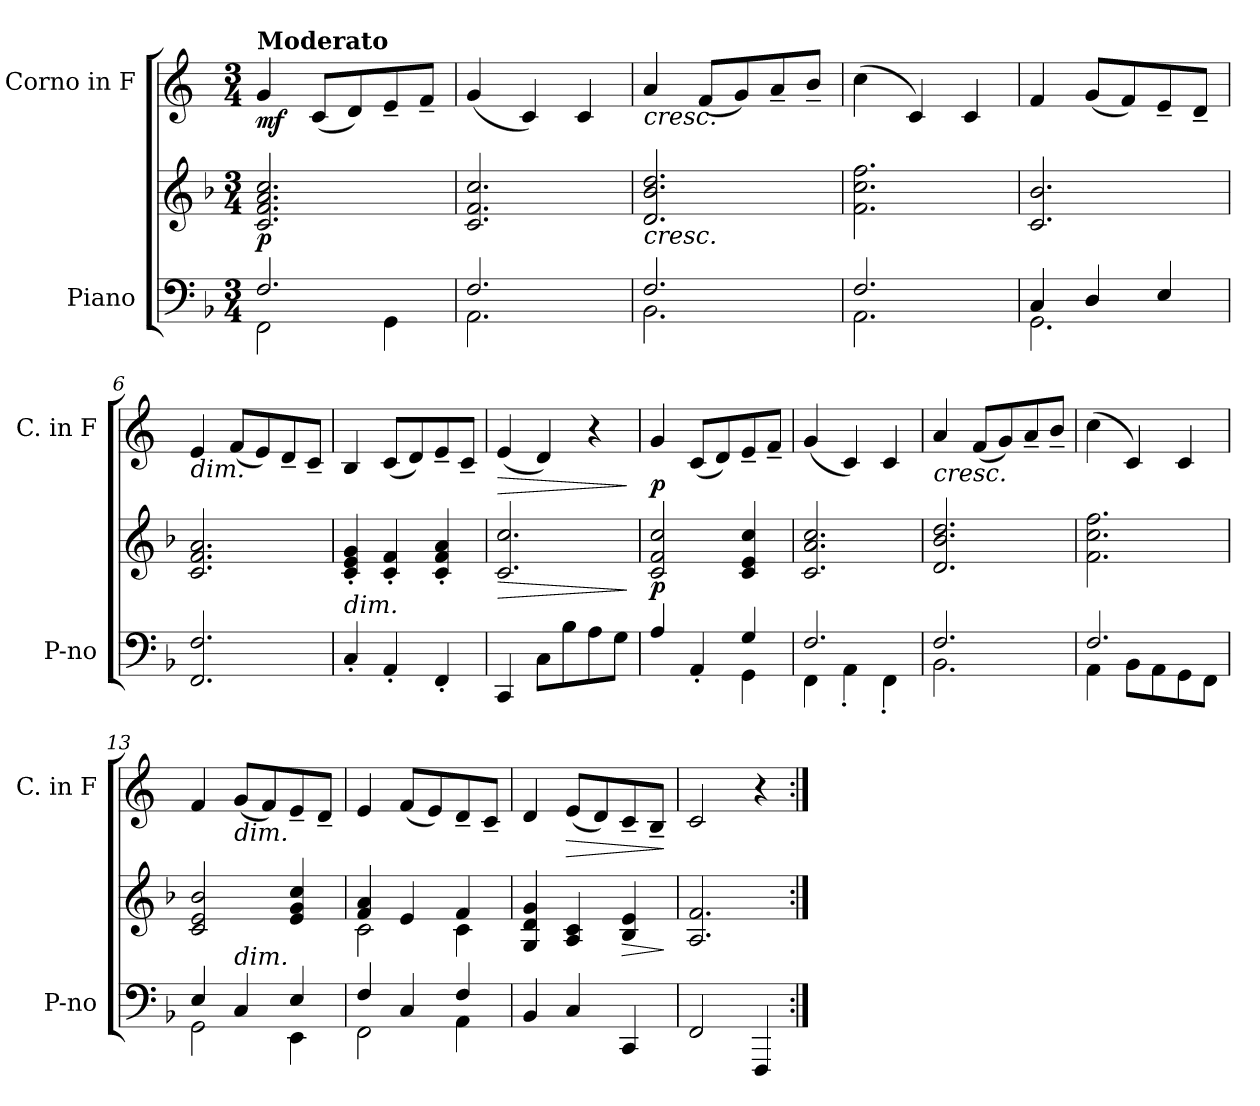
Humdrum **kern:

**kern	**kern	**dynam	**kern	**dynam
*part2	*part2	*part2	*part1	*part1
*staff3	*staff2	*staff2/3	*staff1	*staff1
*I"Piano	*	*	*I"Corno in F	*
*I'P-no	*	*	*I'C. in F	*
*clefF4	*clefG2	*	*clefG2	*
*	*	*	*ITrd4c7	*
*k[b-]	*k[b-]	*	*k[b-]	*
*M3/4	*M3/4	*	*M3/4	*
=1	=1	=1	=1	=1
*^	*	*	*	*
!	!	!	!	!LO:TX:B:t=Moderato	!
!	!	!	!LO:DY:b	!	!LO:DY:b
2.F/	2FF\	2.c/ 2.f/ 2.a/ 2.cc/	p	4c/	mf
.	.	.	.	(<8F/L	.
.	.	.	.	8G/)	.
.	4GG\	.	.	8A~/	.
.	.	.	.	8B-~/J	.
=2	=2	=2	=2	=2	=2
2.F/	2.AA\	2.c/ 2.f/ 2.cc/	.	(<4c/	.
.	.	.	.	4F/)	.
.	.	.	.	4F/	.
=3	=3	=3	=3	=3	=3
!	!	!	!	!LO:TX:b:i:t=cresc.	!
!	!	!LO:TX:b:i:t=cresc.	!	!	!
2.F/	2.BB-\	2.d/ 2.b-/ 2.dd/	.	4d/	.
.	.	.	.	(<8B-/L	.
.	.	.	.	8c/)	.
.	.	.	.	8d~/	.
.	.	.	.	8e~/J	.
=4	=4	=4	=4	=4	=4
2.F/	2.AA\	2.f\ 2.cc\ 2.ff\	.	(>4f\	.
.	.	.	.	4F/)	.
.	.	.	.	4F/	.
=5	=5	=5	=5	=5	=5
4C/	2.GG\	2.c/ 2.b-/	.	4B-/	.
4D/	.	.	.	(<8c/L	.
.	.	.	.	8B-/)	.
4E/	.	.	.	8A~/	.
.	.	.	.	8G~/J	.
*v	*v	*	*	*	*
=6	=6	=6	=6	=6
!	!	!	!LO:TX:b:i:t=dim.	!
2.FF/ 2.F/	2.c/ 2.f/ 2.a/	.	4A/	.
.	.	.	(<8B-/L	.
.	.	.	8A/)	.
.	.	.	8G~/	.
.	.	.	8F~/J	.
=7	=7	=7	=7	=7
!LO:TX:a:i:t=dim.	!	!	!	!
4C'/	4c/' 4e/' 4g/'	.	4E/	.
4AA'/	4c/' 4f/'	.	(<8F/L	.
.	.	.	8G/)	.
4FF'/	4c/' 4f/' 4a/'	.	8A~/	.
.	.	.	8F~/J	.
!!LO:LB:g=z
=8	=8	=8	=8	=8
!	!	!LO:HP:b	!	!LO:HP:b
4CC/	2.c/ 2.cc/	>	(<4A/	>
8C\L	.	.	4G/)	.
8B-\	.	.	.	.
8A\	.	.	4r	.
8G\J	.	.	.	.
.	.	]	.	]
=9	=9	=9	=9	=9
*^	*	*	*	*
!	!	!	!LO:DY:b	!	!LO:DY:b
4A/	2ryy	2c/ 2f/ 2cc/	p	4c/	p
4AA'/	.	.	.	(<8F/L	.
.	.	.	.	8G/)	.
4G/	4GG\	4c/ 4e/ 4cc/	.	8A~/	.
.	.	.	.	8B-~/J	.
=10	=10	=10	=10	=10	=10
2.F/	4FF\	2.c/ 2.a/ 2.cc/	.	(<4c/	.
.	4AA'\	.	.	4F/)	.
.	4FF'\	.	.	4F/	.
=11	=11	=11	=11	=11	=11
!	!	!	!	!LO:TX:b:i:t=cresc.	!
2.F/	2.BB-\	2.d/ 2.b-/ 2.dd/	.	4d/	.
.	.	.	.	(<8B-/L	.
.	.	.	.	8c/)	.
.	.	.	.	8d~/	.
.	.	.	.	8e~/J	.
=12	=12	=12	=12	=12	=12
2.F/	4AA\	2.f\ 2.cc\ 2.ff\	.	(>4f\	.
.	8BB-\L	.	.	4F/)	.
.	8AA\	.	.	.	.
.	8GG\	.	.	4F/	.
.	8FF\J	.	.	.	.
!!LO:LB:g=z
=13	=13	=13	=13	=13	=13
4E/	2GG\	2c/ 2e/ 2b-/	.	4B-/	.
!	!	!	!	!LO:TX:b:i:t=dim.	!
!LO:TX:a:i:t=dim.	!	!	!	!	!
4C/	.	.	.	(<8c/L	.
.	.	.	.	8B-/)	.
4E/	4EE\	4e/ 4g/ 4cc/	.	8A~/	.
.	.	.	.	8G~/J	.
=14	=14	=14	=14	=14	=14
*	*	*^	*	*	*
4F/	2FF\	4f/ 4a/	2c\	.	4A/	.
4C/	.	4e/	.	.	(<8B-/L	.
.	.	.	.	.	8A/)	.
4F/	4AA\	4f/	4c\	.	8G~/	.
.	.	.	.	.	8F~/J	.
*v	*v	*	*	*	*	*
*	*v	*v	*	*	*
=15	=15	=15	=15	=15
4BB-/	4G/ 4d/ 4g/	.	4G/	.
!	!	!	!	!LO:HP:b
4C/	4A/ 4c/	.	(<8A/L	>
.	.	.	8G/)	.
!	!	!LO:HP:b	!	!
4CC/	4B-/ 4e/	>	8F~/	.
.	.	.	8E~/J	.
.	.	]	.	]
=16	=16	=16	=16	=16
2FF/	2.A/ 2.f/	.	2F/	.
4FFF/	.	.	4r	.
=:|!	=:|!	=:|!	=:|!	=:|!
*-	*-	*-	*-	*-
